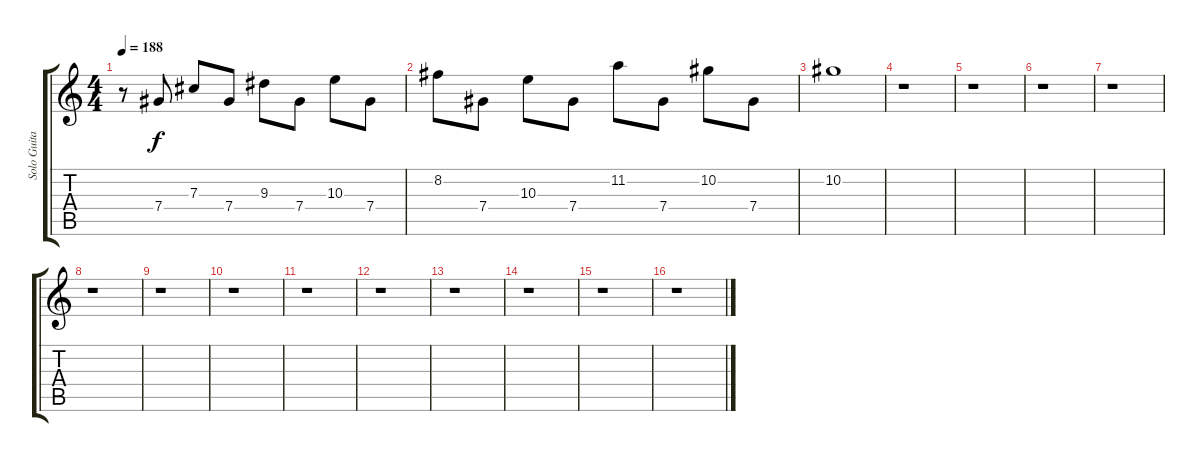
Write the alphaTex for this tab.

\track ("Solo Guitar" "Solo Guita") {instrument distortionguitar}
\staff {score tabs}
\tuning (Eb4 Bb3 Gb3 Db3 Ab2 Eb2) {hide}
\ts (4 4)
\tempo 188
\clef g2
\ks c
r.8{dy f} 7.4.8 7.3.8 7.4.8 9.3.8 7.4.8 10.3.8 7.4.8 |
8.2.8 7.4.8 10.3.8 7.4.8 11.2.8 7.4.8 10.2.8 7.4.8 |
10.2.1 |
r.1 |
r.1 |
r.1 |
r.1 |
r.1 |
r.1 |
r.1 |
r.1 |
r.1 |
r.1 |
r.1 |
r.1 |
r.1
